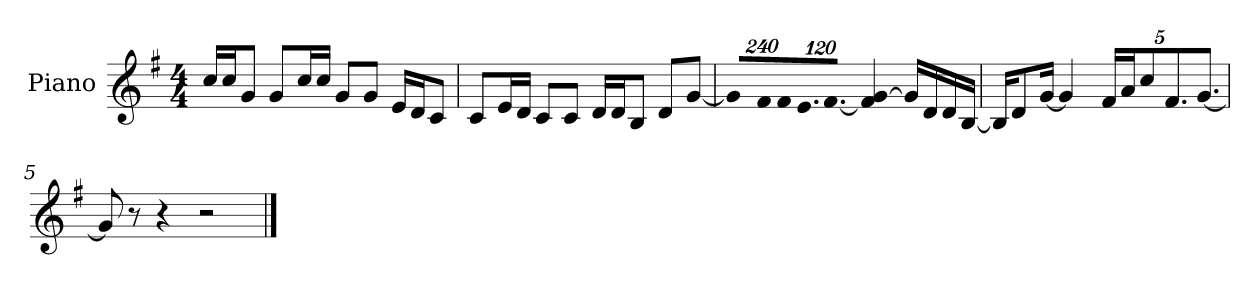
**kern
*part1
*staff1
*I"Piano
*I'P-no
*clefG2
*k[f#]
*M4/4
*MM90
=1
16cc/LL
16cc/J
8g/J
8g/L
16cc/L
16cc/JJ
8g/L
8g/J
16e/LL
16d/J
8c/J
=2
8c/L
16e/L
16d/JJ
8c/L
8c/J
16d/LL
16d/J
8B/J
8d/L
[8g/J
=3
*Xbrackettup
!LO:N:vis=8
960%137g/L]
!LO:N:vis=16
1920%137f#/L
!LO:N:vis=16
1920%137f#/
!LO:N:vis=16.
960%103e/
!LO:N:vis=16.
[960%103f#/JJ
4f#/] [4g/
16g/LL]
16d/
16d/
[16B/JJ
!!LO:LB:g=z
=4
16B/KL]
8d/
[16g/Jk
4g/]
20f#/LL
20a/J
10cc/
10.f#/
[10.g/J
=5
8g/]
8r
4r
2r
==
*-
